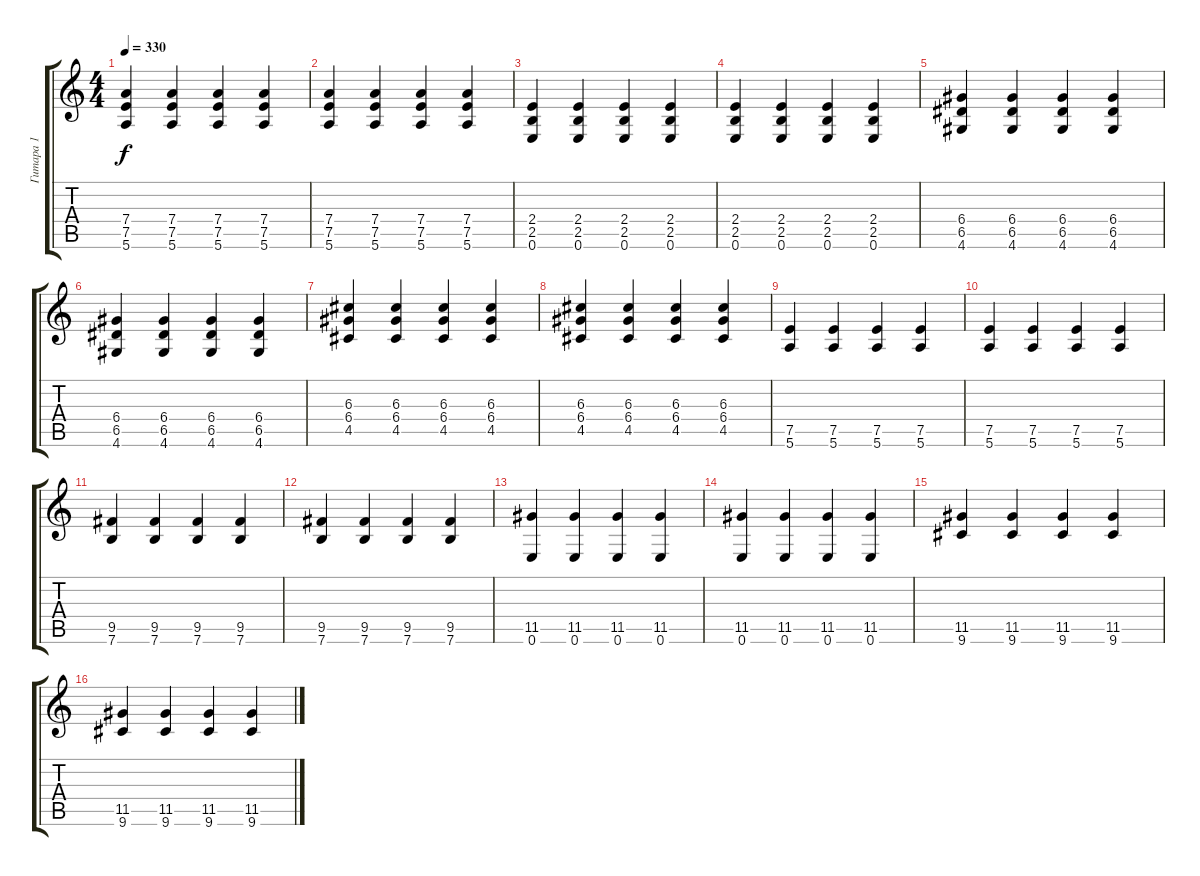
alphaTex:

\track ("Гитара 1" "Гитара 1") {instrument overdrivenguitar}
\staff {score tabs}
\tuning (E4 B3 G3 D3 A2 E2) {hide}
\ts (4 4)
\tempo 330
\clef g2
\ks c
(7.4 7.5 5.6).4{dy f} (7.4 7.5 5.6).4 (7.4 7.5 5.6).4 (7.4 7.5 5.6).4 |
(7.4 7.5 5.6).4 (7.4 7.5 5.6).4 (7.4 7.5 5.6).4 (7.4 7.5 5.6).4 |
(2.4 2.5 0.6).4 (2.4 2.5 0.6).4 (2.4 2.5 0.6).4 (2.4 2.5 0.6).4 |
(2.4 2.5 0.6).4 (2.4 2.5 0.6).4 (2.4 2.5 0.6).4 (2.4 2.5 0.6).4 |
(6.4 6.5 4.6).4 (6.4 6.5 4.6).4 (6.4 6.5 4.6).4 (6.4 6.5 4.6).4 |
(6.4 6.5 4.6).4 (6.4 6.5 4.6).4 (6.4 6.5 4.6).4 (6.4 6.5 4.6).4 |
(6.3 6.4 4.5).4 (6.3 6.4 4.5).4 (6.3 6.4 4.5).4 (6.3 6.4 4.5).4 |
(6.3 6.4 4.5).4 (6.3 6.4 4.5).4 (6.3 6.4 4.5).4 (6.3 6.4 4.5).4 |
(7.5 5.6).4 (7.5 5.6).4 (7.5 5.6).4 (7.5 5.6).4 |
(7.5 5.6).4 (7.5 5.6).4 (7.5 5.6).4 (7.5 5.6).4 |
(9.5 7.6).4 (9.5 7.6).4 (9.5 7.6).4 (9.5 7.6).4 |
(9.5 7.6).4 (9.5 7.6).4 (9.5 7.6).4 (9.5 7.6).4 |
(11.5 0.6).4 (11.5 0.6).4 (11.5 0.6).4 (11.5 0.6).4 |
(11.5 0.6).4 (11.5 0.6).4 (11.5 0.6).4 (11.5 0.6).4 |
(11.5 9.6).4 (11.5 9.6).4 (11.5 9.6).4 (11.5 9.6).4 |
(11.5 9.6).4 (11.5 9.6).4 (11.5 9.6).4 (11.5 9.6).4
